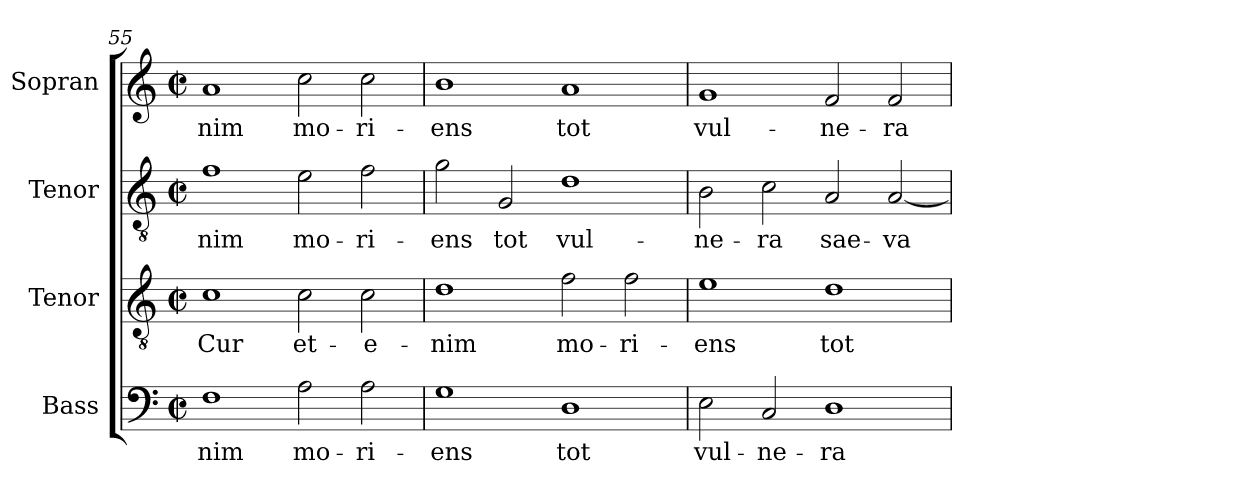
**kern	**text	**kern	**text	**kern	**text	**kern	**text
*part4	*part4	*part3	*part3	*part2	*part2	*part1	*part1
*staff4	*staff4	*staff3	*staff3	*staff2	*staff2	*staff1	*staff1
*I"Bass	*	*I"Tenor	*	*I"Tenor	*	*I"Sopran	*
*	*	*I'Tenor	*	*	*	*	*
*clefF4	*	*clefGv2	*	*clefGv2	*	*clefG2	*
*	*	*ITrd7c12	*	*ITrd7c12	*	*	*
*k[]	*	*k[]	*	*k[]	*	*k[]	*
*M2/2	*	*M2/2	*	*M2/2	*	*M2/2	*
*met(c|)	*	*met(c|)	*	*met(c|)	*	*met(c|)	*
=55	=55	=55	=55	=55	=55	=55	=55
!	!LO:LY:b:color=#000000	!	!	!	!	!	!
!	!	!	!LO:LY:b:color=#000000	!	!	!	!
!	!	!	!	!	!LO:LY:b:color=#000000	!	!
!	!	!	!	!	!	!	!LO:LY:b:color=#000000
1Fi	-nim	1Ci	Cur	1Fi	-nim	1ai	-nim
!	!LO:LY:b:color=#000000	!	!	!	!	!	!
!	!	!	!LO:LY:b:color=#000000	!	!	!	!
!	!	!	!	!	!LO:LY:b:color=#000000	!	!
!	!	!	!	!	!	!	!LO:LY:b:color=#000000
2Ai\	mo-	2Ci\	et-	2Ei\	mo-	2cci\	mo-
!	!LO:LY:b:color=#000000	!	!	!	!	!	!
!	!	!	!LO:LY:b:color=#000000	!	!	!	!
!	!	!	!	!	!LO:LY:b:color=#000000	!	!
!	!	!	!	!	!	!	!LO:LY:b:color=#000000
2Ai\	-ri-	2Ci\	-e-	2Fi\	-ri-	2cci\	-ri-
=56	=56	=56	=56	=56	=56	=56	=56
!	!LO:LY:b:color=#000000	!	!	!	!	!	!
!	!	!	!LO:LY:b:color=#000000	!	!	!	!
!	!	!	!	!	!LO:LY:b:color=#000000	!	!
!	!	!	!	!	!	!	!LO:LY:b:color=#000000
1Gi	-ens	1Di	-nim	2Gi\	-ens	1bi	-ens
!	!	!	!	!	!LO:LY:b:color=#000000	!	!
.	.	.	.	2GGi/	tot	.	.
!	!LO:LY:b:color=#000000	!	!	!	!	!	!
!	!	!	!LO:LY:b:color=#000000	!	!	!	!
!	!	!	!	!	!LO:LY:b:color=#000000	!	!
!	!	!	!	!	!	!	!LO:LY:b:color=#000000
1Di	tot	2Fi\	mo-	1Di	vul-	1ai	tot
!	!	!	!LO:LY:b:color=#000000	!	!	!	!
.	.	2Fi\	-ri-	.	.	.	.
!!LO:PB:g=z
=57	=57	=57	=57	=57	=57	=57	=57
!	!LO:LY:b:color=#000000	!	!	!	!	!	!
!	!	!	!LO:LY:b:color=#000000	!	!	!	!
!	!	!	!	!	!LO:LY:b:color=#000000	!	!
!	!	!	!	!	!	!	!LO:LY:b:color=#000000
2Ei\	vul-	1Ei	-ens	2BBi\	-ne-	1gi	vul-
!	!LO:LY:b:color=#000000	!	!	!	!	!	!
!	!	!	!	!	!LO:LY:b:color=#000000	!	!
2Ci/	-ne-	.	.	2Ci\	-ra	.	.
!	!LO:LY:b:color=#000000	!	!	!	!	!	!
!	!	!	!LO:LY:b:color=#000000	!	!	!	!
!	!	!	!	!	!LO:LY:b:color=#000000	!	!
!	!	!	!	!	!	!	!LO:LY:b:color=#000000
1Di	-ra	1Di	tot	2AAi/	sae-	2fi/	-ne-
!	!	!	!	!	!LO:LY:b:color=#000000	!	!
!	!	!	!	!	!	!	!LO:LY:b:color=#000000
.	.	.	.	[<2AAi/	-va	2fi/	-ra
=	=	=	=	=	=	=	=
*-	*-	*-	*-	*-	*-	*-	*-
